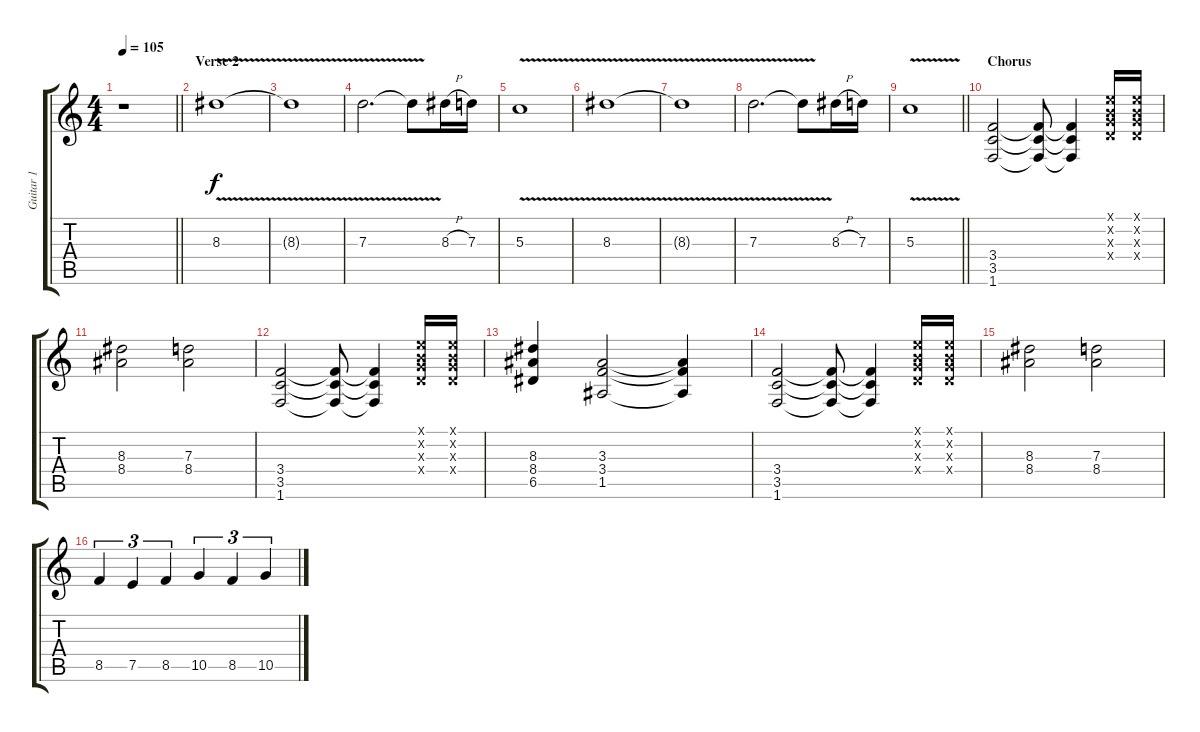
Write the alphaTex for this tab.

\track ("Guitar 1" "Guitar 1") {instrument overdrivenguitar}
\staff {score tabs}
\tuning (E4 B3 G3 D3 A2 E2) {hide}
\ts (4 4)
\tempo 105
\clef g2
\barLineRight lightlight
\ks c
r.1{dy f} |
\section ("" "Verse 2")
8.3{v}.1 |
8.3{t}.1 |
7.3{v}.2{d} 7.3{t}.8 8.3{h}.16 7.3.16 |
5.3{v}.1 |
8.3{v}.1 |
8.3{t}.1 |
7.3{v}.2{d} 7.3{t}.8 8.3{h}.16 7.3.16 |
\barLineRight lightlight
5.3{v}.1 |
\section ("" "Chorus")
(3.4 3.5 1.6).2 (3.4{t} 3.5{t} 1.6{t}).8 (3.4{t} 3.5{t} 1.6{t}).4 (0.1{x} 0.2{x} 0.3{x} 0.4{x}).16 (0.1{x} 0.2{x} 0.3{x} 0.4{x}).16 |
(8.3 8.4).2 (7.3 8.4).2 |
(3.4 3.5 1.6).2 (3.4{t} 3.5{t} 1.6{t}).8 (3.4{t} 3.5{t} 1.6{t}).4 (0.1{x} 0.2{x} 0.3{x} 0.4{x}).16 (0.1{x} 0.2{x} 0.3{x} 0.4{x}).16 |
(8.3 8.4 6.5).4 (3.3 3.4 1.5).2 (3.3{t} 3.4{t} 1.5{t}).4 |
(3.4 3.5 1.6).2 (3.4{t} 3.5{t} 1.6{t}).8 (3.4{t} 3.5{t} 1.6{t}).4 (0.1{x} 0.2{x} 0.3{x} 0.4{x}).16 (0.1{x} 0.2{x} 0.3{x} 0.4{x}).16 |
(8.3 8.4).2 (7.3 8.4).2 |
8.5.4{tu (3 2)} 7.5.4{tu (3 2)} 8.5.4{tu (3 2)} 10.5.4{tu (3 2)} 8.5.4{tu (3 2)} 10.5.4{tu (3 2)}
